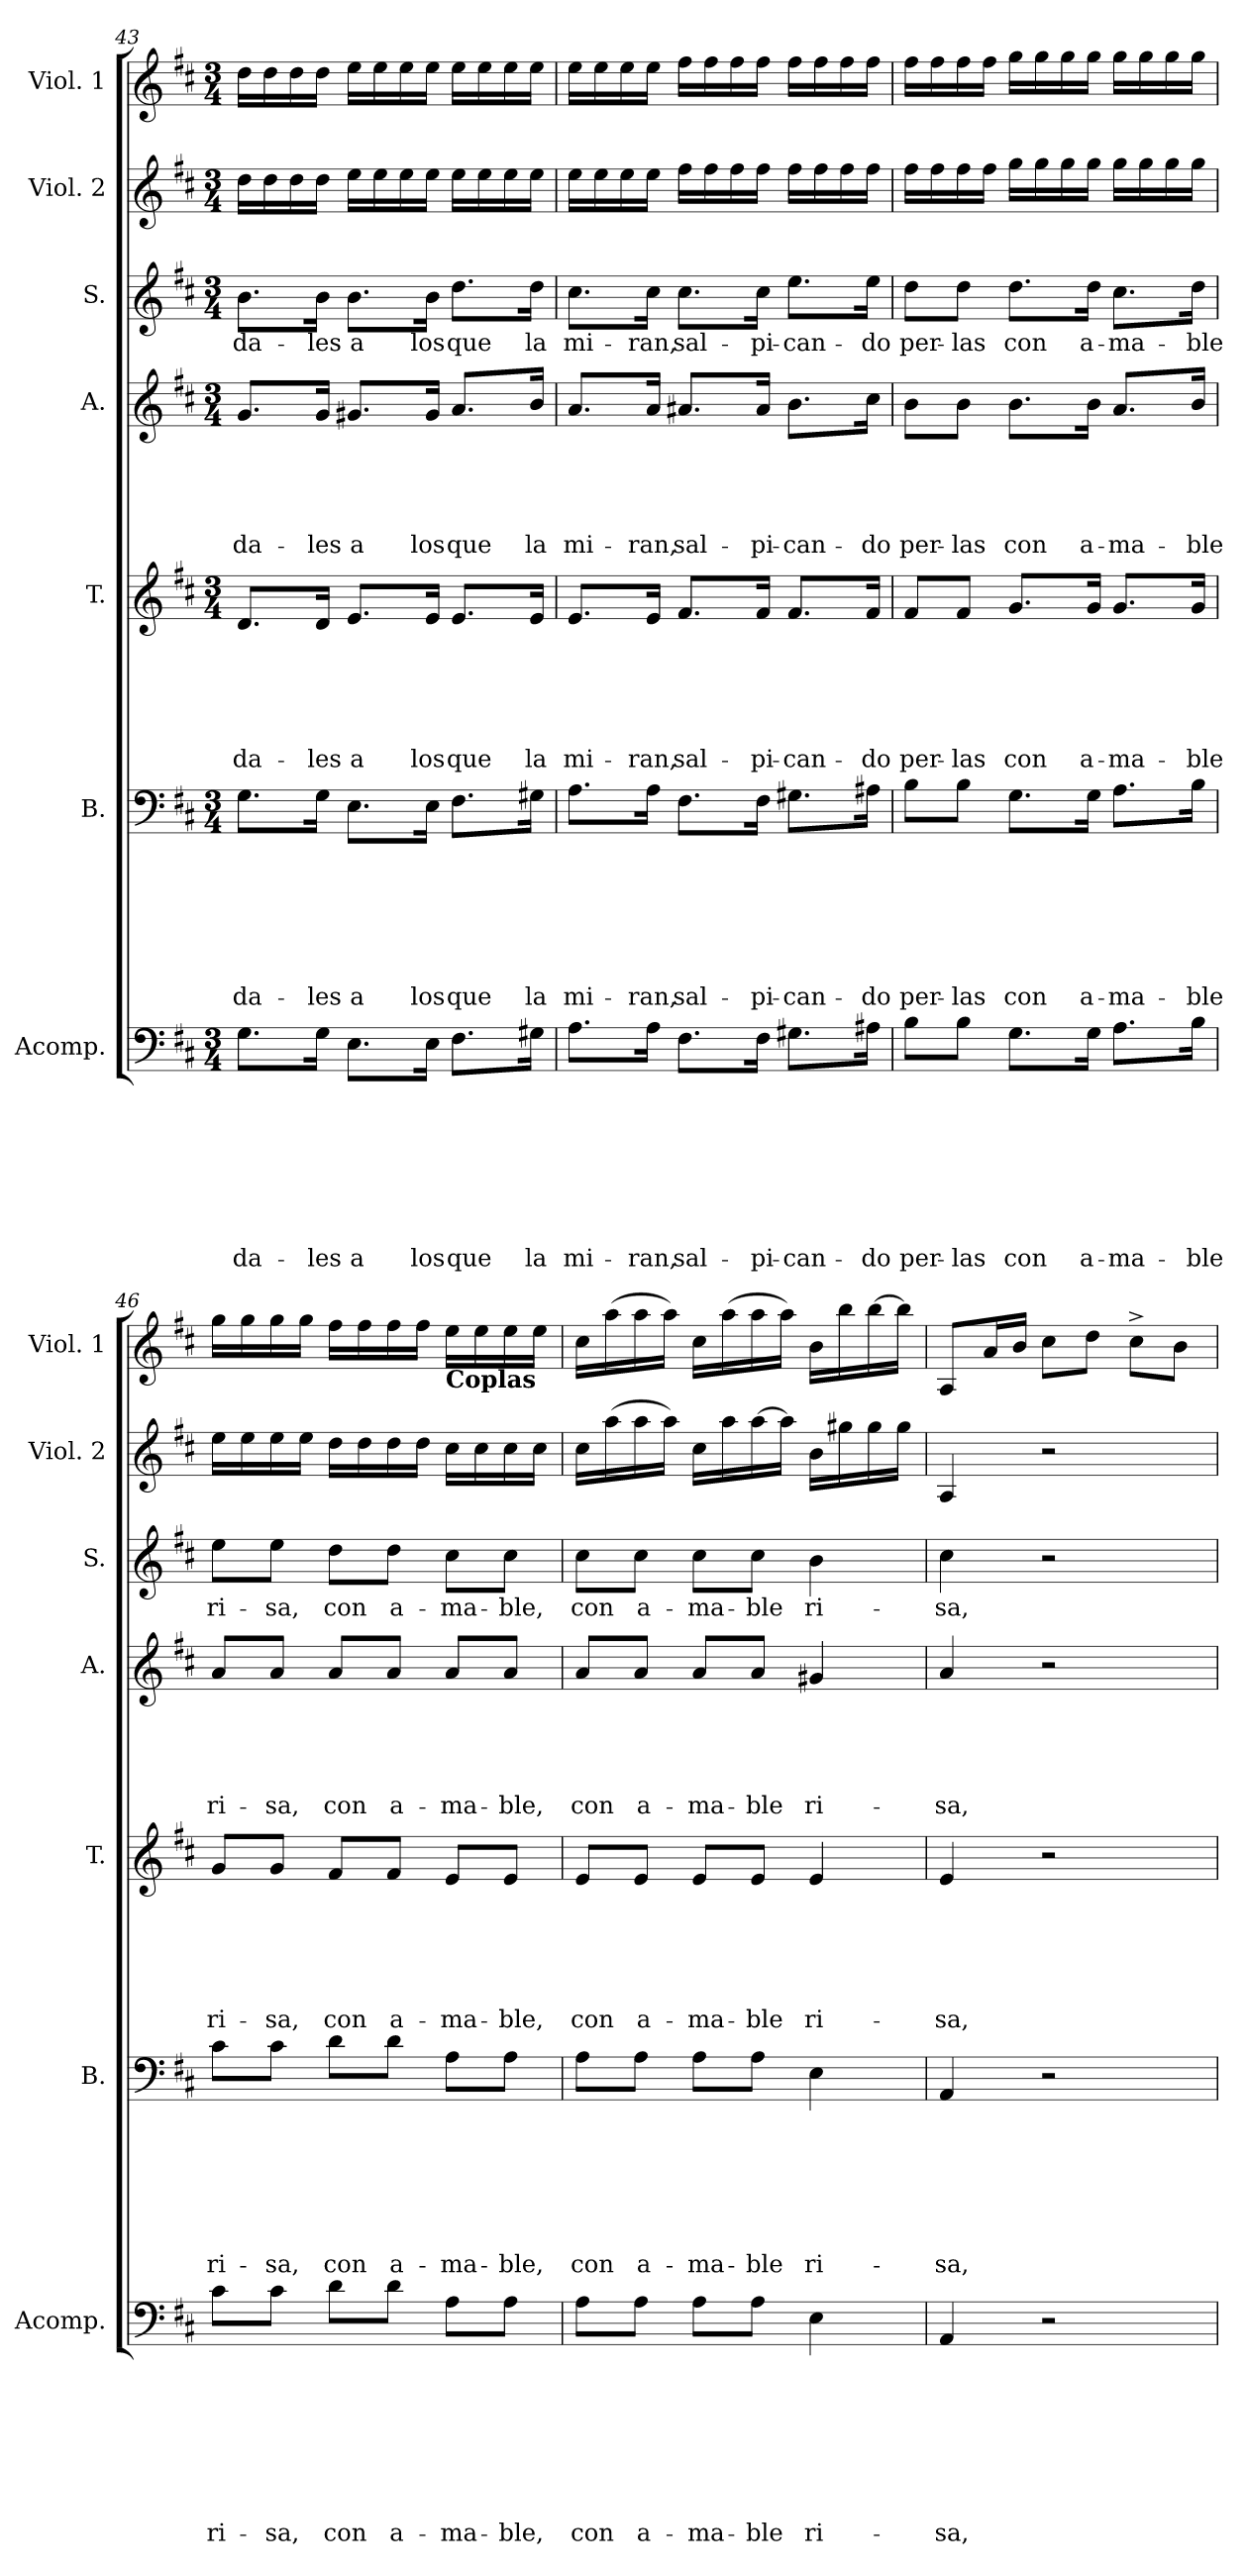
**kern	**text	**text	**text	**text	**text	**text	**text	**text	**kern	**text	**text	**text	**text	**text	**text	**text	**kern	**text	**text	**text	**text	**text	**text	**kern	**text	**text	**text	**text	**text	**kern	**text	**kern	**kern
*part7	*part7	*part7	*part7	*part7	*part7	*part7	*part7	*part7	*part6	*part6	*part6	*part6	*part6	*part6	*part6	*part6	*part5	*part5	*part5	*part5	*part5	*part5	*part5	*part4	*part4	*part4	*part4	*part4	*part4	*part3	*part3	*part2	*part1
*staff7	*staff7	*staff7	*staff7	*staff7	*staff7	*staff7	*staff7	*staff7	*staff6	*staff6	*staff6	*staff6	*staff6	*staff6	*staff6	*staff6	*staff5	*staff5	*staff5	*staff5	*staff5	*staff5	*staff5	*staff4	*staff4	*staff4	*staff4	*staff4	*staff4	*staff3	*staff3	*staff2	*staff1
*I"Acomp.	*	*	*	*	*	*	*	*	*I"B.	*	*	*	*	*	*	*	*I"T.	*	*	*	*	*	*	*I"A.	*	*	*	*	*	*I"S.	*	*I"Viol. 2	*I"Viol. 1
*I'Acomp.	*	*	*	*	*	*	*	*	*I'B.	*	*	*	*	*	*	*	*I'T.	*	*	*	*	*	*	*I'A.	*	*	*	*	*	*I'S.	*	*I'Viol. 2	*I'Viol. 1
*clefF4	*	*	*	*	*	*	*	*	*clefF4	*	*	*	*	*	*	*	*clefG2	*	*	*	*	*	*	*clefG2	*	*	*	*	*	*clefG2	*	*clefG2	*clefG2
*k[f#c#]	*	*	*	*	*	*	*	*	*k[f#c#]	*	*	*	*	*	*	*	*k[f#c#]	*	*	*	*	*	*	*k[f#c#]	*	*	*	*	*	*k[f#c#]	*	*k[f#c#]	*k[f#c#]
*D:	*	*	*	*	*	*	*	*	*D:	*	*	*	*	*	*	*	*D:	*	*	*	*	*	*	*D:	*	*	*	*	*	*D:	*	*D:	*D:
*M3/4	*	*	*	*	*	*	*	*	*M3/4	*	*	*	*	*	*	*	*M3/4	*	*	*	*	*	*	*M3/4	*	*	*	*	*	*M3/4	*	*M3/4	*M3/4
=43	=43	=43	=43	=43	=43	=43	=43	=43	=43	=43	=43	=43	=43	=43	=43	=43	=43	=43	=43	=43	=43	=43	=43	=43	=43	=43	=43	=43	=43	=43	=43	=43	=43
!	!	!	!	!	!	!	!	!LO:LY:a	!	!	!	!	!	!	!	!LO:LY:b	!	!	!	!	!	!	!LO:LY:b	!	!	!	!	!	!LO:LY:b	!	!LO:LY:b	!	!
8.G\L	.	.	.	.	.	.	.	-da-	8.G\L	.	.	.	.	.	.	-da-	8.d/L	.	.	.	.	.	-da-	8.g/L	.	.	.	.	-da-	8.b\L	-da-	16dd\LL	16dd\LL
.	.	.	.	.	.	.	.	.	.	.	.	.	.	.	.	.	.	.	.	.	.	.	.	.	.	.	.	.	.	.	.	16dd\	16dd\
.	.	.	.	.	.	.	.	.	.	.	.	.	.	.	.	.	.	.	.	.	.	.	.	.	.	.	.	.	.	.	.	16dd\	16dd\
!	!	!	!	!	!	!	!	!LO:LY:a	!	!	!	!	!	!	!	!LO:LY:b	!	!	!	!	!	!	!LO:LY:b	!	!	!	!	!	!LO:LY:b	!	!LO:LY:b	!	!
16G\Jk	.	.	.	.	.	.	.	-les	16G\Jk	.	.	.	.	.	.	-les	16d/Jk	.	.	.	.	.	-les	16g/Jk	.	.	.	.	-les	16b\Jk	-les	16dd\JJ	16dd\JJ
!	!	!	!	!	!	!	!	!LO:LY:a	!	!	!	!	!	!	!	!LO:LY:b	!	!	!	!	!	!	!LO:LY:b	!	!	!	!	!	!LO:LY:b	!	!LO:LY:b	!	!
8.E\L	.	.	.	.	.	.	.	a	8.E\L	.	.	.	.	.	.	a	8.e/L	.	.	.	.	.	a	8.g#X/L	.	.	.	.	a	8.b\L	a	16ee\LL	16ee\LL
.	.	.	.	.	.	.	.	.	.	.	.	.	.	.	.	.	.	.	.	.	.	.	.	.	.	.	.	.	.	.	.	16ee\	16ee\
.	.	.	.	.	.	.	.	.	.	.	.	.	.	.	.	.	.	.	.	.	.	.	.	.	.	.	.	.	.	.	.	16ee\	16ee\
!	!	!	!	!	!	!	!	!LO:LY:a	!	!	!	!	!	!	!	!LO:LY:b	!	!	!	!	!	!	!LO:LY:b	!	!	!	!	!	!LO:LY:b	!	!LO:LY:b	!	!
16E\Jk	.	.	.	.	.	.	.	los	16E\Jk	.	.	.	.	.	.	los	16e/Jk	.	.	.	.	.	los	16g#/Jk	.	.	.	.	los	16b\Jk	los	16ee\JJ	16ee\JJ
!	!	!	!	!	!	!	!	!LO:LY:a	!	!	!	!	!	!	!	!LO:LY:b	!	!	!	!	!	!	!LO:LY:b	!	!	!	!	!	!LO:LY:b	!	!LO:LY:b	!	!
8.F#\L	.	.	.	.	.	.	.	que	8.F#\L	.	.	.	.	.	.	que	8.e/L	.	.	.	.	.	que	8.a/L	.	.	.	.	que	8.dd\L	que	16ee\LL	16ee\LL
.	.	.	.	.	.	.	.	.	.	.	.	.	.	.	.	.	.	.	.	.	.	.	.	.	.	.	.	.	.	.	.	16ee\	16ee\
.	.	.	.	.	.	.	.	.	.	.	.	.	.	.	.	.	.	.	.	.	.	.	.	.	.	.	.	.	.	.	.	16ee\	16ee\
!	!	!	!	!	!	!	!	!LO:LY:a	!	!	!	!	!	!	!	!LO:LY:b	!	!	!	!	!	!	!LO:LY:b	!	!	!	!	!	!LO:LY:b	!	!LO:LY:b	!	!
16G#X\Jk	.	.	.	.	.	.	.	la	16G#X\Jk	.	.	.	.	.	.	la	16e/Jk	.	.	.	.	.	la	16b/Jk	.	.	.	.	la	16dd\Jk	la	16ee\JJ	16ee\JJ
=44	=44	=44	=44	=44	=44	=44	=44	=44	=44	=44	=44	=44	=44	=44	=44	=44	=44	=44	=44	=44	=44	=44	=44	=44	=44	=44	=44	=44	=44	=44	=44	=44	=44
!	!	!	!	!	!	!	!	!LO:LY:a	!	!	!	!	!	!	!	!LO:LY:b	!	!	!	!	!	!	!LO:LY:b	!	!	!	!	!	!LO:LY:b	!	!LO:LY:b	!	!
8.A\L	.	.	.	.	.	.	.	mi-	8.A\L	.	.	.	.	.	.	mi-	8.e/L	.	.	.	.	.	mi-	8.a/L	.	.	.	.	mi-	8.cc#\L	mi-	16ee\LL	16ee\LL
.	.	.	.	.	.	.	.	.	.	.	.	.	.	.	.	.	.	.	.	.	.	.	.	.	.	.	.	.	.	.	.	16ee\	16ee\
.	.	.	.	.	.	.	.	.	.	.	.	.	.	.	.	.	.	.	.	.	.	.	.	.	.	.	.	.	.	.	.	16ee\	16ee\
!	!	!	!	!	!	!	!	!LO:LY:a	!	!	!	!	!	!	!	!LO:LY:b	!	!	!	!	!	!	!LO:LY:b	!	!	!	!	!	!LO:LY:b	!	!LO:LY:b	!	!
16A\Jk	.	.	.	.	.	.	.	-ran,	16A\Jk	.	.	.	.	.	.	-ran,	16e/Jk	.	.	.	.	.	-ran,	16a/Jk	.	.	.	.	-ran,	16cc#\Jk	-ran,	16ee\JJ	16ee\JJ
!	!	!	!	!	!	!	!	!LO:LY:a	!	!	!	!	!	!	!	!LO:LY:b	!	!	!	!	!	!	!LO:LY:b	!	!	!	!	!	!LO:LY:b	!	!LO:LY:b	!	!
8.F#\L	.	.	.	.	.	.	.	sal-	8.F#\L	.	.	.	.	.	.	sal-	8.f#/L	.	.	.	.	.	sal-	8.a#X/L	.	.	.	.	sal-	8.cc#\L	sal-	16ff#\LL	16ff#\LL
.	.	.	.	.	.	.	.	.	.	.	.	.	.	.	.	.	.	.	.	.	.	.	.	.	.	.	.	.	.	.	.	16ff#\	16ff#\
.	.	.	.	.	.	.	.	.	.	.	.	.	.	.	.	.	.	.	.	.	.	.	.	.	.	.	.	.	.	.	.	16ff#\	16ff#\
!	!	!	!	!	!	!	!	!LO:LY:a	!	!	!	!	!	!	!	!LO:LY:b	!	!	!	!	!	!	!LO:LY:b	!	!	!	!	!	!LO:LY:b	!	!LO:LY:b	!	!
16F#\Jk	.	.	.	.	.	.	.	-pi-	16F#\Jk	.	.	.	.	.	.	-pi-	16f#/Jk	.	.	.	.	.	-pi-	16a#/Jk	.	.	.	.	-pi-	16cc#\Jk	-pi-	16ff#\JJ	16ff#\JJ
!	!	!	!	!	!	!	!	!LO:LY:a	!	!	!	!	!	!	!	!LO:LY:b	!	!	!	!	!	!	!LO:LY:b	!	!	!	!	!	!LO:LY:b	!	!LO:LY:b	!	!
8.G#X\L	.	.	.	.	.	.	.	-can-	8.G#X\L	.	.	.	.	.	.	-can-	8.f#/L	.	.	.	.	.	-can-	8.b\L	.	.	.	.	-can-	8.ee\L	-can-	16ff#\LL	16ff#\LL
.	.	.	.	.	.	.	.	.	.	.	.	.	.	.	.	.	.	.	.	.	.	.	.	.	.	.	.	.	.	.	.	16ff#\	16ff#\
.	.	.	.	.	.	.	.	.	.	.	.	.	.	.	.	.	.	.	.	.	.	.	.	.	.	.	.	.	.	.	.	16ff#\	16ff#\
!	!	!	!	!	!	!	!	!LO:LY:a	!	!	!	!	!	!	!	!LO:LY:b	!	!	!	!	!	!	!LO:LY:b	!	!	!	!	!	!LO:LY:b	!	!LO:LY:b	!	!
16A#X\Jk	.	.	.	.	.	.	.	-do	16A#X\Jk	.	.	.	.	.	.	-do	16f#/Jk	.	.	.	.	.	-do	16cc#\Jk	.	.	.	.	-do	16ee\Jk	-do	16ff#\JJ	16ff#\JJ
!!LO:PB:g=z
=45	=45	=45	=45	=45	=45	=45	=45	=45	=45	=45	=45	=45	=45	=45	=45	=45	=45	=45	=45	=45	=45	=45	=45	=45	=45	=45	=45	=45	=45	=45	=45	=45	=45
!	!	!	!	!	!	!	!	!LO:LY:a	!	!	!	!	!	!	!	!LO:LY:b	!	!	!	!	!	!	!LO:LY:b	!	!	!	!	!	!LO:LY:b	!	!LO:LY:b	!	!
8B\L	.	.	.	.	.	.	.	per-	8B\L	.	.	.	.	.	.	per-	8f#/L	.	.	.	.	.	per-	8b\L	.	.	.	.	per-	8dd\L	per-	16ff#\LL	16ff#\LL
.	.	.	.	.	.	.	.	.	.	.	.	.	.	.	.	.	.	.	.	.	.	.	.	.	.	.	.	.	.	.	.	16ff#\	16ff#\
!	!	!	!	!	!	!	!	!LO:LY:a	!	!	!	!	!	!	!	!LO:LY:b	!	!	!	!	!	!	!LO:LY:b	!	!	!	!	!	!LO:LY:b	!	!LO:LY:b	!	!
8B\J	.	.	.	.	.	.	.	-las	8B\J	.	.	.	.	.	.	-las	8f#/J	.	.	.	.	.	-las	8b\J	.	.	.	.	-las	8dd\J	-las	16ff#\	16ff#\
.	.	.	.	.	.	.	.	.	.	.	.	.	.	.	.	.	.	.	.	.	.	.	.	.	.	.	.	.	.	.	.	16ff#\JJ	16ff#\JJ
!	!	!	!	!	!	!	!	!LO:LY:a	!	!	!	!	!	!	!	!LO:LY:b	!	!	!	!	!	!	!LO:LY:b	!	!	!	!	!	!LO:LY:b	!	!LO:LY:b	!	!
8.G\L	.	.	.	.	.	.	.	con	8.G\L	.	.	.	.	.	.	con	8.g/L	.	.	.	.	.	con	8.b\L	.	.	.	.	con	8.dd\L	con	16gg\LL	16gg\LL
.	.	.	.	.	.	.	.	.	.	.	.	.	.	.	.	.	.	.	.	.	.	.	.	.	.	.	.	.	.	.	.	16gg\	16gg\
.	.	.	.	.	.	.	.	.	.	.	.	.	.	.	.	.	.	.	.	.	.	.	.	.	.	.	.	.	.	.	.	16gg\	16gg\
!	!	!	!	!	!	!	!	!LO:LY:a	!	!	!	!	!	!	!	!LO:LY:b	!	!	!	!	!	!	!LO:LY:b	!	!	!	!	!	!LO:LY:b	!	!LO:LY:b	!	!
16G\Jk	.	.	.	.	.	.	.	a-	16G\Jk	.	.	.	.	.	.	a-	16g/Jk	.	.	.	.	.	a-	16b\Jk	.	.	.	.	a-	16dd\Jk	a-	16gg\JJ	16gg\JJ
!	!	!	!	!	!	!	!	!LO:LY:a	!	!	!	!	!	!	!	!LO:LY:b	!	!	!	!	!	!	!LO:LY:b	!	!	!	!	!	!LO:LY:b	!	!LO:LY:b	!	!
8.A\L	.	.	.	.	.	.	.	-ma-	8.A\L	.	.	.	.	.	.	-ma-	8.g/L	.	.	.	.	.	-ma-	8.a/L	.	.	.	.	-ma-	8.cc#\L	-ma-	16gg\LL	16gg\LL
.	.	.	.	.	.	.	.	.	.	.	.	.	.	.	.	.	.	.	.	.	.	.	.	.	.	.	.	.	.	.	.	16gg\	16gg\
.	.	.	.	.	.	.	.	.	.	.	.	.	.	.	.	.	.	.	.	.	.	.	.	.	.	.	.	.	.	.	.	16gg\	16gg\
!	!	!	!	!	!	!	!	!LO:LY:a	!	!	!	!	!	!	!	!LO:LY:b	!	!	!	!	!	!	!LO:LY:b	!	!	!	!	!	!LO:LY:b	!	!LO:LY:b	!	!
16B\Jk	.	.	.	.	.	.	.	-ble	16B\Jk	.	.	.	.	.	.	-ble	16g/Jk	.	.	.	.	.	-ble	16b/Jk	.	.	.	.	-ble	16dd\Jk	-ble	16gg\JJ	16gg\JJ
=46	=46	=46	=46	=46	=46	=46	=46	=46	=46	=46	=46	=46	=46	=46	=46	=46	=46	=46	=46	=46	=46	=46	=46	=46	=46	=46	=46	=46	=46	=46	=46	=46	=46
!	!	!	!	!	!	!	!	!LO:LY:a	!	!	!	!	!	!	!	!LO:LY:b	!	!	!	!	!	!	!LO:LY:b	!	!	!	!	!	!LO:LY:b	!	!LO:LY:b	!	!
8c#\L	.	.	.	.	.	.	.	ri-	8c#\L	.	.	.	.	.	.	ri-	8g/L	.	.	.	.	.	ri-	8a/L	.	.	.	.	ri-	8ee\L	ri-	16ee\LL	16gg\LL
.	.	.	.	.	.	.	.	.	.	.	.	.	.	.	.	.	.	.	.	.	.	.	.	.	.	.	.	.	.	.	.	16ee\	16gg\
!	!	!	!	!	!	!	!	!LO:LY:a	!	!	!	!	!	!	!	!LO:LY:b	!	!	!	!	!	!	!LO:LY:b	!	!	!	!	!	!LO:LY:b	!	!LO:LY:b	!	!
8c#\J	.	.	.	.	.	.	.	-sa,	8c#\J	.	.	.	.	.	.	-sa,	8g/J	.	.	.	.	.	-sa,	8a/J	.	.	.	.	-sa,	8ee\J	-sa,	16ee\	16gg\
.	.	.	.	.	.	.	.	.	.	.	.	.	.	.	.	.	.	.	.	.	.	.	.	.	.	.	.	.	.	.	.	16ee\JJ	16gg\JJ
!	!	!	!	!	!	!	!	!LO:LY:a	!	!	!	!	!	!	!	!LO:LY:b	!	!	!	!	!	!	!LO:LY:b	!	!	!	!	!	!LO:LY:b	!	!LO:LY:b	!	!
8d\L	.	.	.	.	.	.	.	con	8d\L	.	.	.	.	.	.	con	8f#/L	.	.	.	.	.	con	8a/L	.	.	.	.	con	8dd\L	con	16dd\LL	16ff#\LL
.	.	.	.	.	.	.	.	.	.	.	.	.	.	.	.	.	.	.	.	.	.	.	.	.	.	.	.	.	.	.	.	16dd\	16ff#\
!	!	!	!	!	!	!	!	!LO:LY:a	!	!	!	!	!	!	!	!LO:LY:b	!	!	!	!	!	!	!LO:LY:b	!	!	!	!	!	!LO:LY:b	!	!LO:LY:b	!	!
8d\J	.	.	.	.	.	.	.	a-	8d\J	.	.	.	.	.	.	a-	8f#/J	.	.	.	.	.	a-	8a/J	.	.	.	.	a-	8dd\J	a-	16dd\	16ff#\
.	.	.	.	.	.	.	.	.	.	.	.	.	.	.	.	.	.	.	.	.	.	.	.	.	.	.	.	.	.	.	.	16dd\JJ	16ff#\JJ
!	!	!	!	!	!	!	!	!	!	!	!	!	!	!	!	!	!	!	!	!	!	!	!	!	!	!	!	!	!	!	!	!	!LO:TX:b:B:t=Coplas
!	!	!	!	!	!	!	!	!LO:LY:a	!	!	!	!	!	!	!	!LO:LY:b	!	!	!	!	!	!	!LO:LY:b	!	!	!	!	!	!LO:LY:b	!	!LO:LY:b	!	!
8A\L	.	.	.	.	.	.	.	-ma-	8A\L	.	.	.	.	.	.	-ma-	8e/L	.	.	.	.	.	-ma-	8a/L	.	.	.	.	-ma-	8cc#\L	-ma-	16cc#\LL	16ee\LL
.	.	.	.	.	.	.	.	.	.	.	.	.	.	.	.	.	.	.	.	.	.	.	.	.	.	.	.	.	.	.	.	16cc#\	16ee\
!	!	!	!	!	!	!	!	!LO:LY:a	!	!	!	!	!	!	!	!LO:LY:b	!	!	!	!	!	!	!LO:LY:b	!	!	!	!	!	!LO:LY:b	!	!LO:LY:b	!	!
8A\J	.	.	.	.	.	.	.	-ble,	8A\J	.	.	.	.	.	.	-ble,	8e/J	.	.	.	.	.	-ble,	8a/J	.	.	.	.	-ble,	8cc#\J	-ble,	16cc#\	16ee\
.	.	.	.	.	.	.	.	.	.	.	.	.	.	.	.	.	.	.	.	.	.	.	.	.	.	.	.	.	.	.	.	16cc#\JJ	16ee\JJ
=47	=47	=47	=47	=47	=47	=47	=47	=47	=47	=47	=47	=47	=47	=47	=47	=47	=47	=47	=47	=47	=47	=47	=47	=47	=47	=47	=47	=47	=47	=47	=47	=47	=47
!	!	!	!	!	!	!	!	!LO:LY:a	!	!	!	!	!	!	!	!LO:LY:b	!	!	!	!	!	!	!LO:LY:b	!	!	!	!	!	!LO:LY:b	!	!LO:LY:b	!	!
8A\L	.	.	.	.	.	.	.	con	8A\L	.	.	.	.	.	.	con	8e/L	.	.	.	.	.	con	8a/L	.	.	.	.	con	8cc#\L	con	16cc#\LL	16cc#\LL
.	.	.	.	.	.	.	.	.	.	.	.	.	.	.	.	.	.	.	.	.	.	.	.	.	.	.	.	.	.	.	.	(>16aa\	(>16aa\
!	!	!	!	!	!	!	!	!LO:LY:a	!	!	!	!	!	!	!	!LO:LY:b	!	!	!	!	!	!	!LO:LY:b	!	!	!	!	!	!LO:LY:b	!	!LO:LY:b	!	!
8A\J	.	.	.	.	.	.	.	a-	8A\J	.	.	.	.	.	.	a-	8e/J	.	.	.	.	.	a-	8a/J	.	.	.	.	a-	8cc#\J	a-	16aa\	16aa\
.	.	.	.	.	.	.	.	.	.	.	.	.	.	.	.	.	.	.	.	.	.	.	.	.	.	.	.	.	.	.	.	16aa\JJ)	16aa\JJ)
!	!	!	!	!	!	!	!	!LO:LY:a	!	!	!	!	!	!	!	!LO:LY:b	!	!	!	!	!	!	!LO:LY:b	!	!	!	!	!	!LO:LY:b	!	!LO:LY:b	!	!
8A\L	.	.	.	.	.	.	.	-ma-	8A\L	.	.	.	.	.	.	-ma-	8e/L	.	.	.	.	.	-ma-	8a/L	.	.	.	.	-ma-	8cc#\L	-ma-	16cc#\LL	16cc#\LL
.	.	.	.	.	.	.	.	.	.	.	.	.	.	.	.	.	.	.	.	.	.	.	.	.	.	.	.	.	.	.	.	16aa\	(>16aa\
!	!	!	!	!	!	!	!	!LO:LY:a	!	!	!	!	!	!	!	!LO:LY:b	!	!	!	!	!	!	!LO:LY:b	!	!	!	!	!	!LO:LY:b	!	!LO:LY:b	!	!
8A\J	.	.	.	.	.	.	.	-ble	8A\J	.	.	.	.	.	.	-ble	8e/J	.	.	.	.	.	-ble	8a/J	.	.	.	.	-ble	8cc#\J	-ble	[>16aa\	16aa\
.	.	.	.	.	.	.	.	.	.	.	.	.	.	.	.	.	.	.	.	.	.	.	.	.	.	.	.	.	.	.	.	16aa\JJ]	16aa\JJ)
!	!	!	!	!	!	!	!	!LO:LY:a	!	!	!	!	!	!	!	!LO:LY:b	!	!	!	!	!	!	!LO:LY:b	!	!	!	!	!	!LO:LY:b	!	!LO:LY:b	!	!
4E\	.	.	.	.	.	.	.	ri-	4E\	.	.	.	.	.	.	ri-	4e/	.	.	.	.	.	ri-	4g#X/	.	.	.	.	ri-	4b\	ri-	16b\LL	16b\LL
.	.	.	.	.	.	.	.	.	.	.	.	.	.	.	.	.	.	.	.	.	.	.	.	.	.	.	.	.	.	.	.	16gg#X\	16bb\
.	.	.	.	.	.	.	.	.	.	.	.	.	.	.	.	.	.	.	.	.	.	.	.	.	.	.	.	.	.	.	.	16gg#\	[<16bb\
.	.	.	.	.	.	.	.	.	.	.	.	.	.	.	.	.	.	.	.	.	.	.	.	.	.	.	.	.	.	.	.	16gg#\JJ	16bb\JJ]
=48	=48	=48	=48	=48	=48	=48	=48	=48	=48	=48	=48	=48	=48	=48	=48	=48	=48	=48	=48	=48	=48	=48	=48	=48	=48	=48	=48	=48	=48	=48	=48	=48	=48
!	!	!	!	!	!	!	!	!LO:LY:a	!	!	!	!	!	!	!	!LO:LY:b	!	!	!	!	!	!	!LO:LY:b	!	!	!	!	!	!LO:LY:b	!	!LO:LY:b	!	!
4AA/	.	.	.	.	.	.	.	-sa,	4AA/	.	.	.	.	.	.	-sa,	4e/	.	.	.	.	.	-sa,	4a/	.	.	.	.	-sa,	4cc#\	-sa,	4A/	8A/L
.	.	.	.	.	.	.	.	.	.	.	.	.	.	.	.	.	.	.	.	.	.	.	.	.	.	.	.	.	.	.	.	.	16a/L
.	.	.	.	.	.	.	.	.	.	.	.	.	.	.	.	.	.	.	.	.	.	.	.	.	.	.	.	.	.	.	.	.	16b/JJ
2r	.	.	.	.	.	.	.	.	2r	.	.	.	.	.	.	.	2r	.	.	.	.	.	.	2r	.	.	.	.	.	2r	.	2r	8cc#\L
.	.	.	.	.	.	.	.	.	.	.	.	.	.	.	.	.	.	.	.	.	.	.	.	.	.	.	.	.	.	.	.	.	8dd\J
.	.	.	.	.	.	.	.	.	.	.	.	.	.	.	.	.	.	.	.	.	.	.	.	.	.	.	.	.	.	.	.	.	8cc#^>\L
.	.	.	.	.	.	.	.	.	.	.	.	.	.	.	.	.	.	.	.	.	.	.	.	.	.	.	.	.	.	.	.	.	8b\J
=	=	=	=	=	=	=	=	=	=	=	=	=	=	=	=	=	=	=	=	=	=	=	=	=	=	=	=	=	=	=	=	=	=
*-	*-	*-	*-	*-	*-	*-	*-	*-	*-	*-	*-	*-	*-	*-	*-	*-	*-	*-	*-	*-	*-	*-	*-	*-	*-	*-	*-	*-	*-	*-	*-	*-	*-
